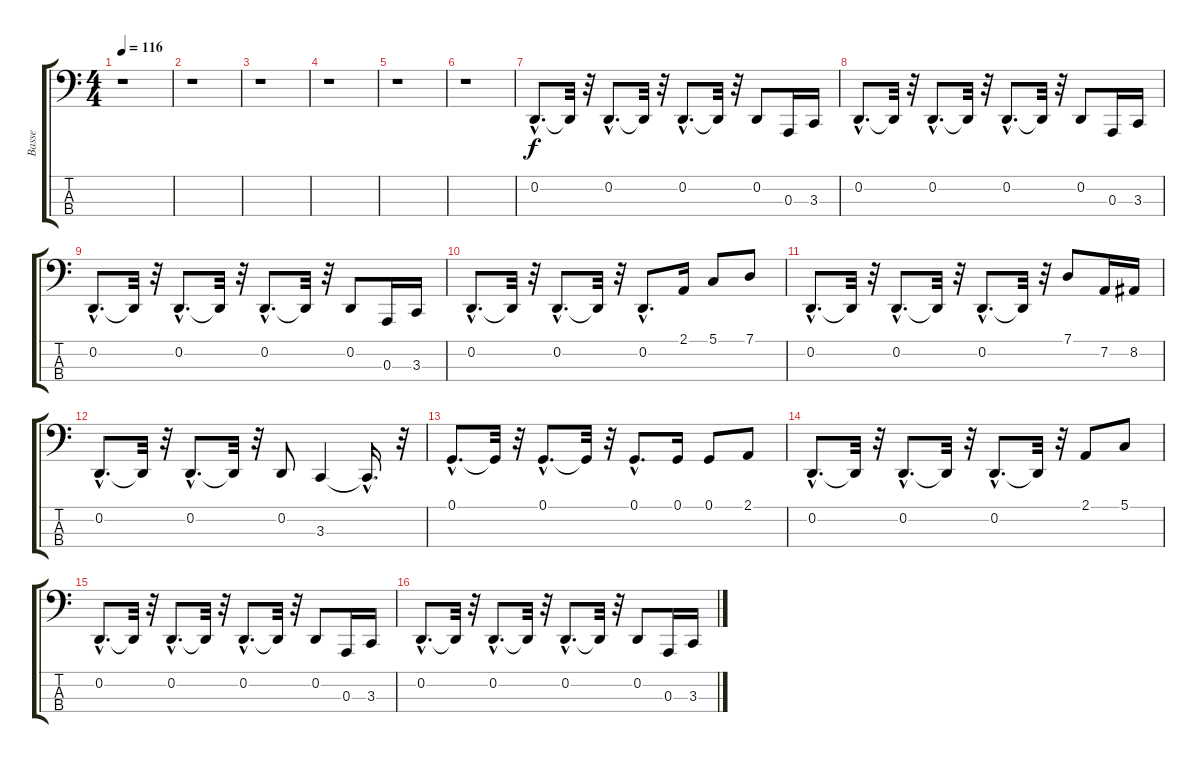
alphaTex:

\track ("Basse" "Basse") {instrument electricbassfinger}
\staff {score tabs}
\tuning (G1 D1 A0 E0) {hide}
\ts (4 4)
\tempo 116
\clef f4
\ks c
r.1{dy f} |
r.1 |
r.1 |
r.1 |
r.1 |
r.1 |
0.2{hac}.8{d} 0.2{t}.32 r.32 0.2{hac}.8{d} 0.2{t}.32 r.32 0.2{hac}.8{d} 0.2{t}.32 r.32 0.2.8 0.3.16 3.3.16 |
0.2{hac}.8{d} 0.2{t}.32 r.32 0.2{hac}.8{d} 0.2{t}.32 r.32 0.2{hac}.8{d} 0.2{t}.32 r.32 0.2.8 0.3.16 3.3.16 |
0.2{hac}.8{d} 0.2{t}.32 r.32 0.2{hac}.8{d} 0.2{t}.32 r.32 0.2{hac}.8{d} 0.2{t}.32 r.32 0.2.8 0.3.16 3.3.16 |
0.2{hac}.8{d} 0.2{t}.32 r.32 0.2{hac}.8{d} 0.2{t}.32 r.32 0.2{hac}.8{d} 2.1.16 5.1.8 7.1.8 |
0.2{hac}.8{d} 0.2{t}.32 r.32 0.2{hac}.8{d} 0.2{t}.32 r.32 0.2{hac}.8{d} 0.2{t}.32 r.32 7.1.8 7.2.16 8.2.16 |
0.2{hac}.8{d} 0.2{t}.32 r.32 0.2{hac}.8{d} 0.2{t}.32 r.32 0.2.8 3.3.4 3.3{hac t}.16{d} r.32 |
0.1{hac}.8{d} 0.1{t}.32 r.32 0.1{hac}.8{d} 0.1{t}.32 r.32 0.1{hac}.8{d} 0.1.16 0.1.8 2.1.8 |
0.2{hac}.8{d} 0.2{t}.32 r.32 0.2{hac}.8{d} 0.2{t}.32 r.32 0.2{hac}.8{d} 0.2{t}.32 r.32 2.1.8 5.1.8 |
0.2{hac}.8{d} 0.2{t}.32 r.32 0.2{hac}.8{d} 0.2{t}.32 r.32 0.2{hac}.8{d} 0.2{t}.32 r.32 0.2.8 0.3.16 3.3.16 |
0.2{hac}.8{d} 0.2{t}.32 r.32 0.2{hac}.8{d} 0.2{t}.32 r.32 0.2{hac}.8{d} 0.2{t}.32 r.32 0.2.8 0.3.16 3.3.16
